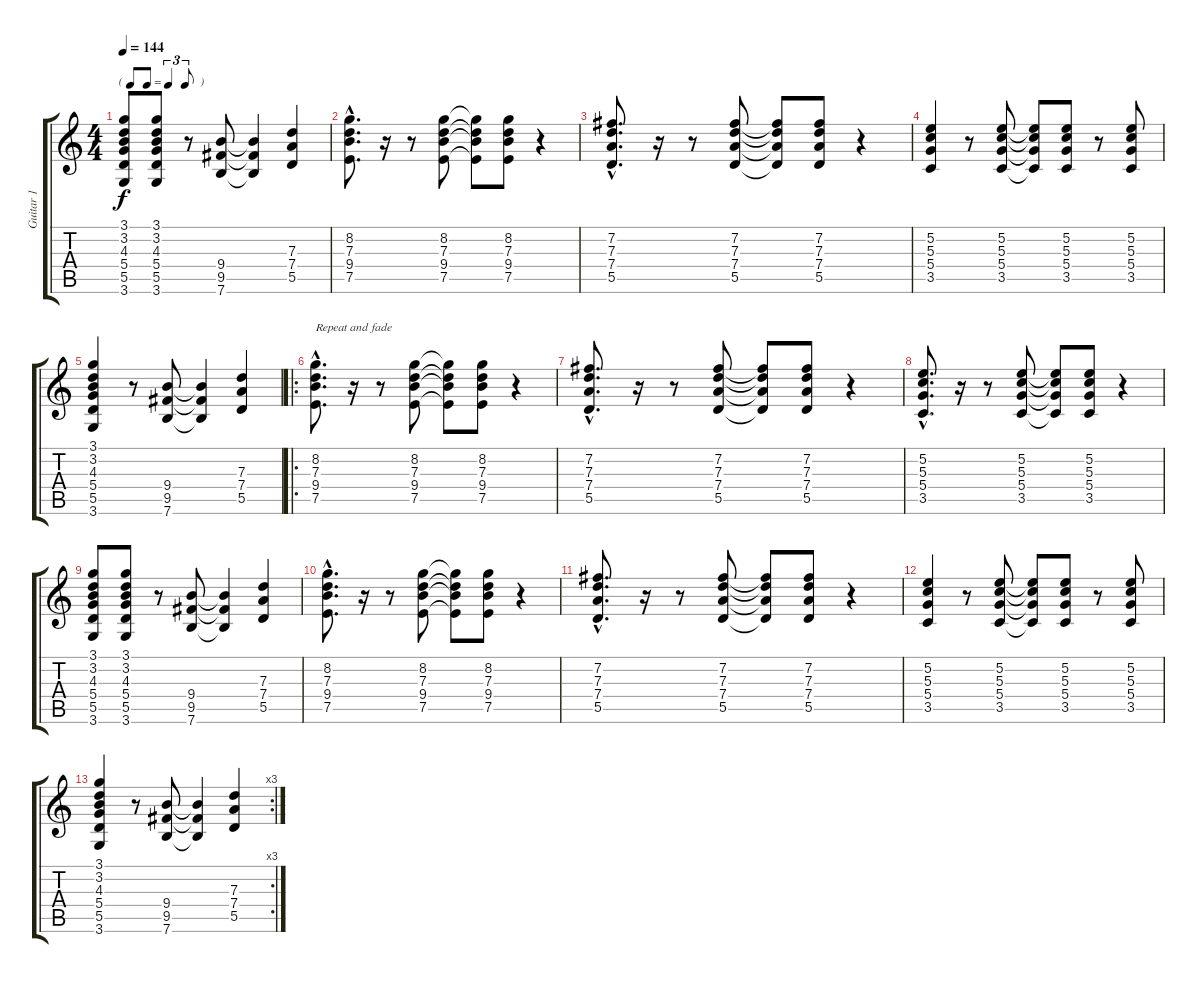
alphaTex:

\track ("Guitar 1" "Guitar 1") {instrument electricguitarclean}
\staff {score tabs}
\tuning (E4 B3 G3 D3 A2 E2) {hide}
\ts (4 4)
\tf triplet8th
\tempo 144
\clef g2
\ks c
(3.1 3.2 4.3 5.4 5.5 3.6).8{dy f} (3.1 3.2 4.3 5.4 5.5 3.6).8 r.8 (9.4 9.5 7.6).8 (9.4{t} 9.5{t} 7.6{t}).4 (7.3 7.4 5.5).4 |
(8.2{hac} 7.3{hac} 9.4{hac} 7.5{hac}).8{d} r.16 r.8 (8.2 7.3 9.4 7.5).8 (8.2{t} 7.3{t} 9.4{t} 7.5{t}).8 (8.2 7.3 9.4 7.5).8 r.4 |
(7.2{hac} 7.3{hac} 7.4{hac} 5.5{hac}).8{d} r.16 r.8 (7.2 7.3 7.4 5.5).8 (7.2{t} 7.3{t} 7.4{t} 5.5{t}).8 (7.2 7.3 7.4 5.5).8 r.4 |
(5.2 5.3 5.4 3.5).4 r.8 (5.2 5.3 5.4 3.5).8 (5.2{t} 5.3{t} 5.4{t} 3.5{t}).8 (5.2 5.3 5.4 3.5).8 r.8 (5.2 5.3 5.4 3.5).8 |
(3.1 3.2 4.3 5.4 5.5 3.6).4 r.8 (9.4 9.5 7.6).8 (9.4{t} 9.5{t} 7.6{t}).4 (7.3 7.4 5.5).4 |
\ro
(8.2{hac} 7.3{hac} 9.4{hac} 7.5{hac}).8{d txt "Repeat and fade"} r.16 r.8 (8.2 7.3 9.4 7.5).8 (8.2{t} 7.3{t} 9.4{t} 7.5{t}).8 (8.2 7.3 9.4 7.5).8 r.4 |
(7.2{hac} 7.3{hac} 7.4{hac} 5.5{hac}).8{d} r.16 r.8 (7.2 7.3 7.4 5.5).8 (7.2{t} 7.3{t} 7.4{t} 5.5{t}).8 (7.2 7.3 7.4 5.5).8 r.4 |
(5.2{hac} 5.3{hac} 5.4{hac} 3.5{hac}).8{d} r.16 r.8 (5.2 5.3 5.4 3.5).8 (5.2{t} 5.3{t} 5.4{t} 3.5{t}).8 (5.2 5.3 5.4 3.5).8 r.4 |
(3.1 3.2 4.3 5.4 5.5 3.6).8 (3.1 3.2 4.3 5.4 5.5 3.6).8 r.8 (9.4 9.5 7.6).8 (9.4{t} 9.5{t} 7.6{t}).4 (7.3 7.4 5.5).4 |
(8.2{hac} 7.3{hac} 9.4{hac} 7.5{hac}).8{d} r.16 r.8 (8.2 7.3 9.4 7.5).8 (8.2{t} 7.3{t} 9.4{t} 7.5{t}).8 (8.2 7.3 9.4 7.5).8 r.4 |
(7.2{hac} 7.3{hac} 7.4{hac} 5.5{hac}).8{d} r.16 r.8 (7.2 7.3 7.4 5.5).8 (7.2{t} 7.3{t} 7.4{t} 5.5{t}).8 (7.2 7.3 7.4 5.5).8 r.4 |
(5.2 5.3 5.4 3.5).4 r.8 (5.2 5.3 5.4 3.5).8 (5.2{t} 5.3{t} 5.4{t} 3.5{t}).8 (5.2 5.3 5.4 3.5).8 r.8 (5.2 5.3 5.4 3.5).8 |
\rc 3
(3.1 3.2 4.3 5.4 5.5 3.6).4 r.8 (9.4 9.5 7.6).8 (9.4{t} 9.5{t} 7.6{t}).4 (7.3 7.4 5.5).4
